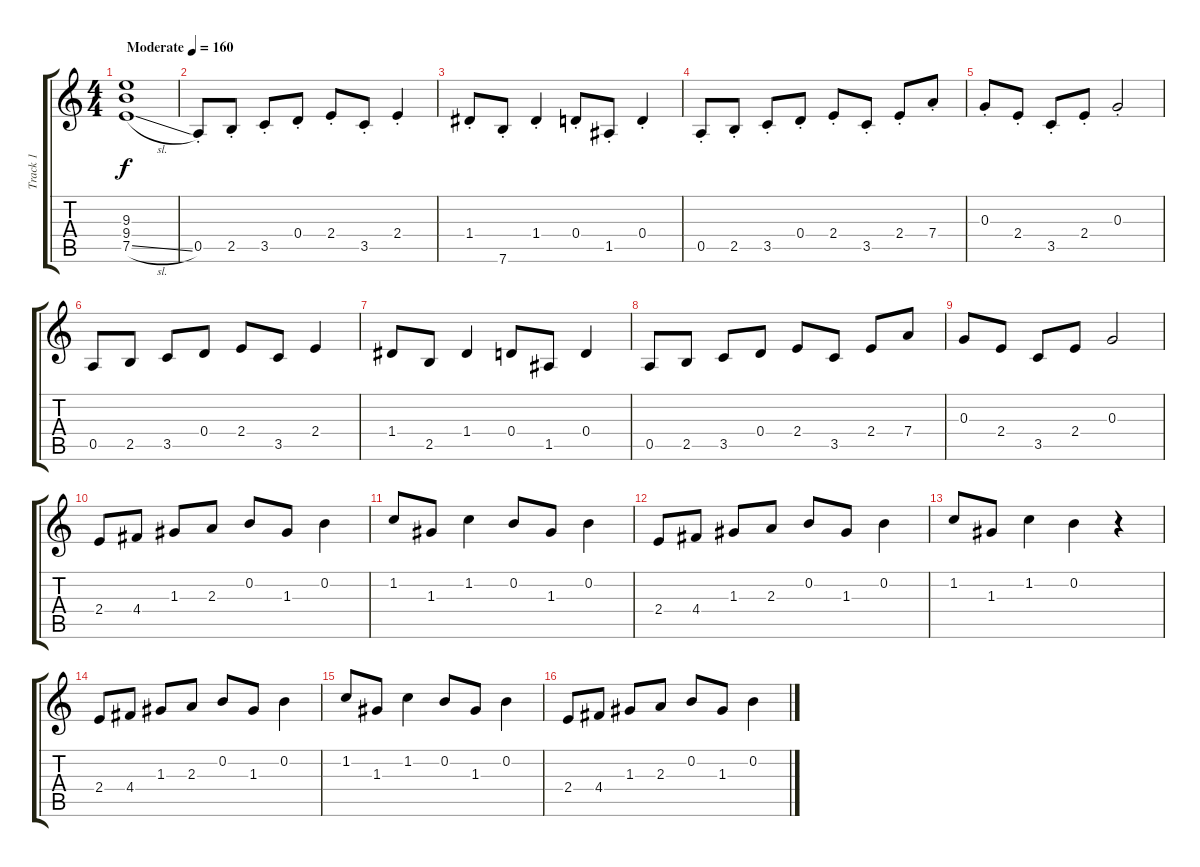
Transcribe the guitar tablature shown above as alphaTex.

\track ("Track 1" "Track 1") {instrument overdrivenguitar}
\staff {score tabs}
\tuning (E4 B3 G3 D3 A2 E2) {hide}
\ts (4 4)
\tempo (160 "Moderate")
\clef g2
\ks c
(9.3 9.4 7.5{sl}).1{dy f instrument overdrivenguitar} |
0.5{st}.8 2.5{st}.8 3.5{st}.8 0.4{st}.8 2.4{st}.8 3.5{st}.8 2.4{st}.4 |
1.4{st}.8 7.6{st}.8 1.4{st}.4 0.4{st}.8 1.5{st}.8 0.4{st}.4 |
0.5{st}.8 2.5{st}.8 3.5{st}.8 0.4{st}.8 2.4{st}.8 3.5{st}.8 2.4{st}.8 7.4{st}.8 |
0.3{st}.8 2.4{st}.8 3.5{st}.8 2.4{st}.8 0.3{st}.2 |
0.5.8 2.5.8 3.5.8 0.4.8 2.4.8 3.5.8 2.4.4 |
1.4.8 2.5.8 1.4.4 0.4.8 1.5.8 0.4.4 |
0.5.8 2.5.8 3.5.8 0.4.8 2.4.8 3.5.8 2.4.8 7.4.8 |
0.3.8 2.4.8 3.5.8 2.4.8 0.3.2 |
2.4.8 4.4.8 1.3.8 2.3.8 0.2.8 1.3.8 0.2.4 |
1.2.8 1.3.8 1.2.4 0.2.8 1.3.8 0.2.4 |
2.4.8 4.4.8 1.3.8 2.3.8 0.2.8 1.3.8 0.2.4 |
1.2.8 1.3.8 1.2.4 0.2.4 r.4 |
2.4.8 4.4.8 1.3.8 2.3.8 0.2.8 1.3.8 0.2.4 |
1.2.8 1.3.8 1.2.4 0.2.8 1.3.8 0.2.4 |
2.4.8 4.4.8 1.3.8 2.3.8 0.2.8 1.3.8 0.2.4
